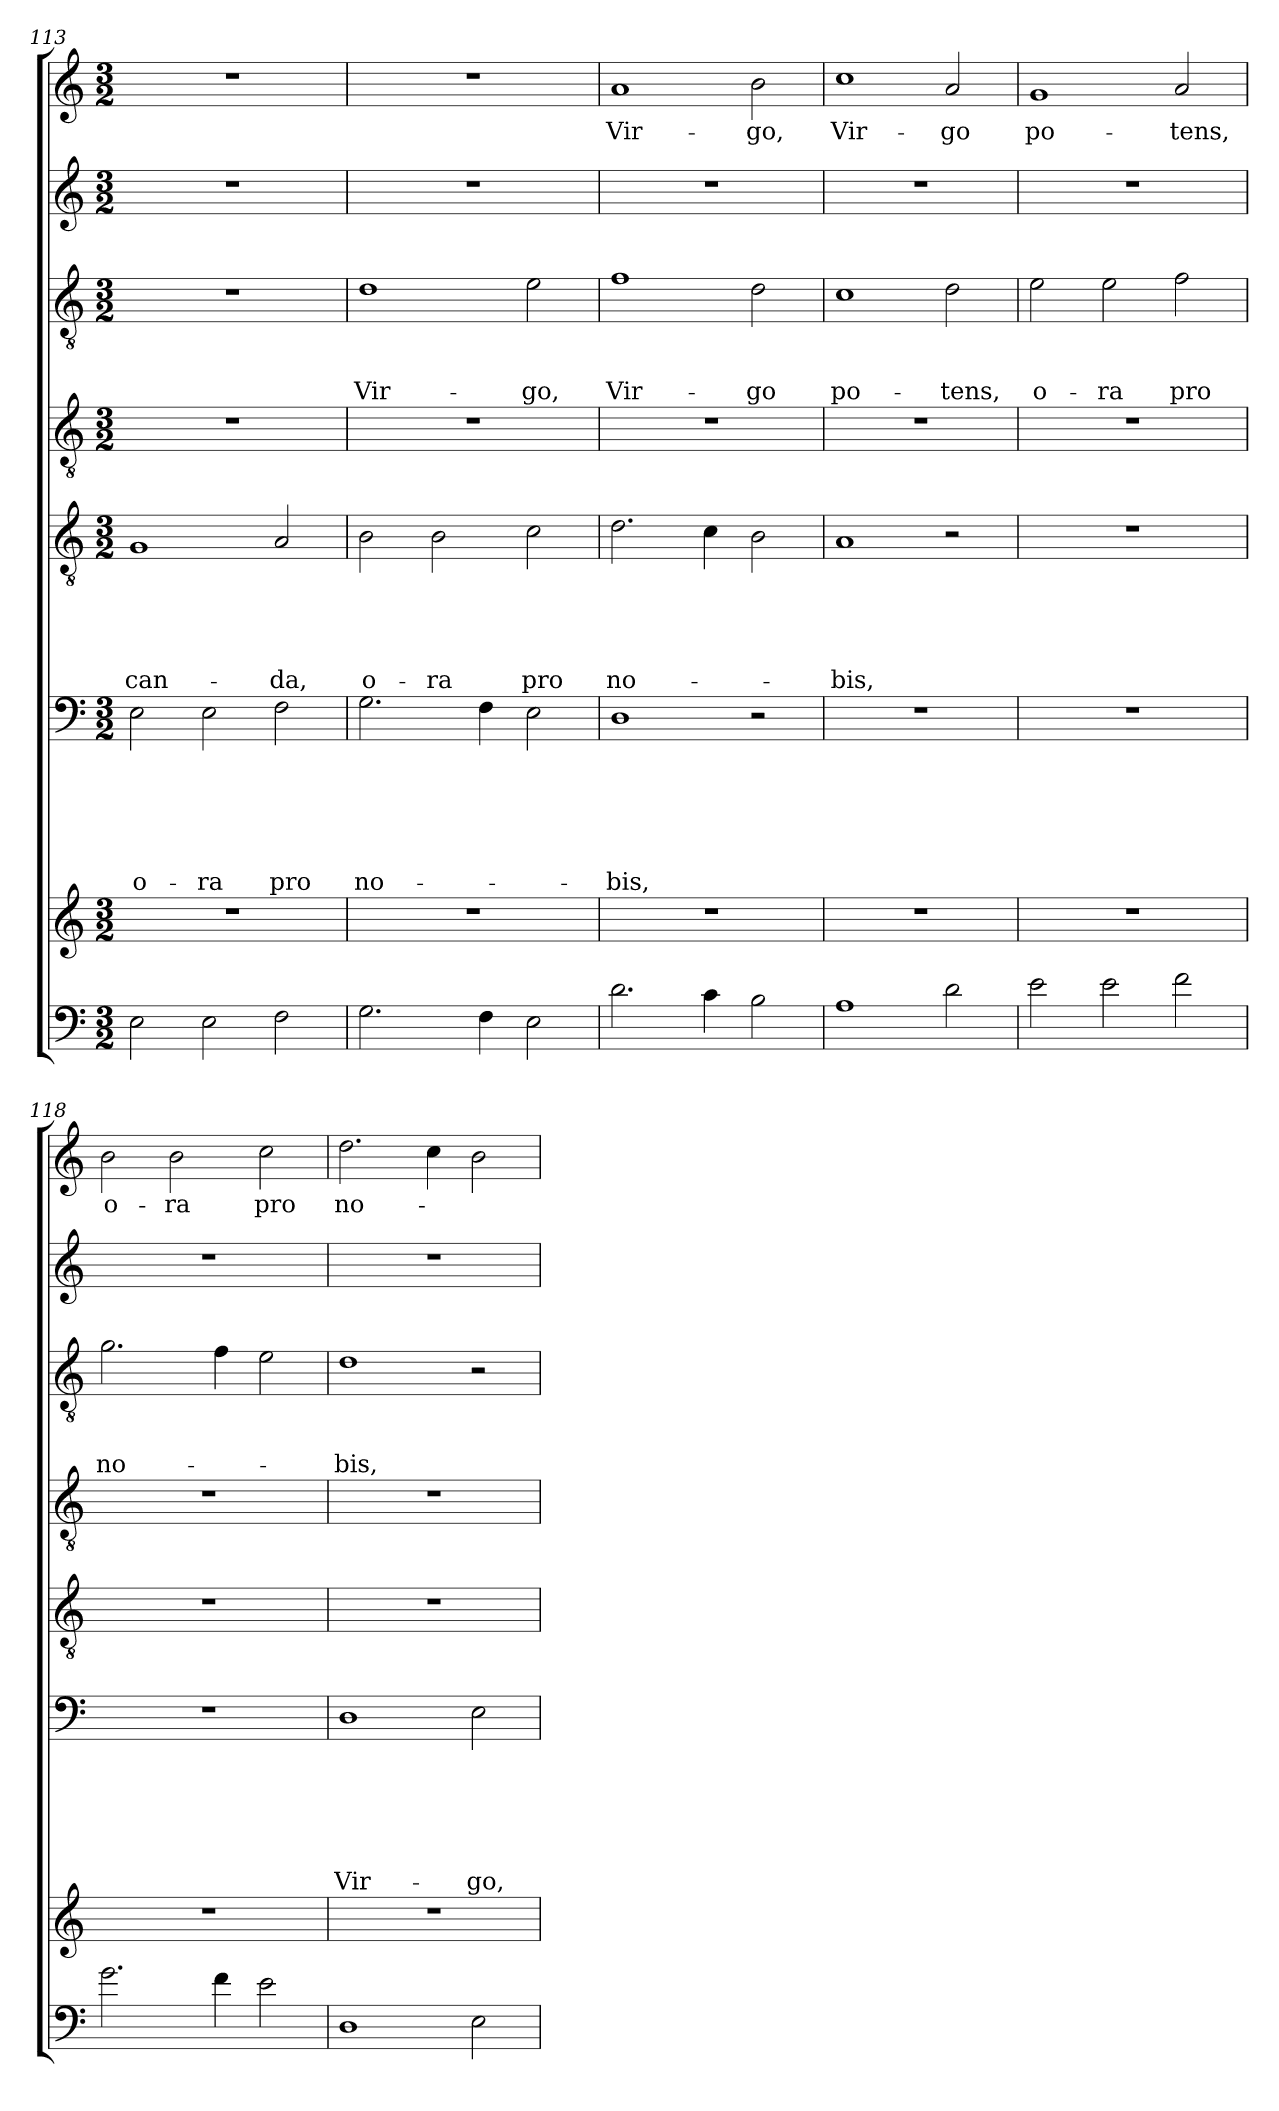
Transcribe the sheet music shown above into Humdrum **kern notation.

**kern	**kern	**kern	**text	**text	**text	**text	**text	**text	**kern	**text	**text	**text	**text	**text	**kern	**kern	**text	**text	**text	**kern	**kern	**text
*part8	*part7	*part6	*part6	*part6	*part6	*part6	*part6	*part6	*part5	*part5	*part5	*part5	*part5	*part5	*part4	*part3	*part3	*part3	*part3	*part2	*part1	*part1
*staff8	*staff7	*staff6	*staff6	*staff6	*staff6	*staff6	*staff6	*staff6	*staff5	*staff5	*staff5	*staff5	*staff5	*staff5	*staff4	*staff3	*staff3	*staff3	*staff3	*staff2	*staff1	*staff1
*clefF4	*clefG2	*clefF4	*	*	*	*	*	*	*clefGv2	*	*	*	*	*	*clefGv2	*clefGv2	*	*	*	*clefG2	*clefG2	*
*k[]	*k[]	*k[]	*	*	*	*	*	*	*k[]	*	*	*	*	*	*k[]	*k[]	*	*	*	*k[]	*k[]	*
*C:	*C:	*C:	*	*	*	*	*	*	*C:	*	*	*	*	*	*C:	*C:	*	*	*	*C:	*C:	*
*M3/2	*M3/2	*M3/2	*	*	*	*	*	*	*M3/2	*	*	*	*	*	*M3/2	*M3/2	*	*	*	*M3/2	*M3/2	*
=113	=113	=113	=113	=113	=113	=113	=113	=113	=113	=113	=113	=113	=113	=113	=113	=113	=113	=113	=113	=113	=113	=113
!	!	!	!	!	!	!	!	!LO:LY:b	!	!	!	!	!	!LO:LY:b	!	!	!	!	!	!	!	!
2E\	1.r	2E\	.	.	.	.	.	o-	1G	.	.	.	.	-can-	1.r	1.r	.	.	.	1.r	1.r	.
!	!	!	!	!	!	!	!	!LO:LY:b	!	!	!	!	!	!	!	!	!	!	!	!	!	!
2E\	.	2E\	.	.	.	.	.	-ra	.	.	.	.	.	.	.	.	.	.	.	.	.	.
!	!	!	!	!	!	!	!	!LO:LY:b	!	!	!	!	!	!LO:LY:b	!	!	!	!	!	!	!	!
2F\	.	2F\	.	.	.	.	.	pro	2A/	.	.	.	.	-da,	.	.	.	.	.	.	.	.
!!LO:PB:g=z
=114	=114	=114	=114	=114	=114	=114	=114	=114	=114	=114	=114	=114	=114	=114	=114	=114	=114	=114	=114	=114	=114	=114
!	!	!	!	!	!	!	!	!LO:LY:b	!	!	!	!	!	!LO:LY:b	!	!	!	!	!LO:LY:b	!	!	!
2.G\	1.r	2.G\	.	.	.	.	.	no-	2B\	.	.	.	.	o-	1.r	1d	.	.	Vir-	1.r	1.r	.
!	!	!	!	!	!	!	!	!	!	!	!	!	!	!LO:LY:b	!	!	!	!	!	!	!	!
.	.	.	.	.	.	.	.	.	2B\	.	.	.	.	-ra	.	.	.	.	.	.	.	.
4F\	.	4F\	.	.	.	.	.	.	.	.	.	.	.	.	.	.	.	.	.	.	.	.
!	!	!	!	!	!	!	!	!	!	!	!	!	!	!LO:LY:b	!	!	!	!	!LO:LY:b	!	!	!
2E\	.	2E\	.	.	.	.	.	.	2c\	.	.	.	.	pro	.	2e\	.	.	-go,	.	.	.
=115	=115	=115	=115	=115	=115	=115	=115	=115	=115	=115	=115	=115	=115	=115	=115	=115	=115	=115	=115	=115	=115	=115
!	!	!	!	!	!	!	!	!LO:LY:b	!	!	!	!	!	!LO:LY:b	!	!	!	!	!LO:LY:b	!	!	!LO:LY:b
2.d\	1.r	1D	.	.	.	.	.	-bis,	2.d\	.	.	.	.	no-	1.r	1f	.	.	Vir-	1.r	1a	Vir-
4c\	.	.	.	.	.	.	.	.	4c\	.	.	.	.	.	.	.	.	.	.	.	.	.
!	!	!	!	!	!	!	!	!	!	!	!	!	!	!	!	!	!	!	!LO:LY:b	!	!	!LO:LY:b
2B\	.	2r	.	.	.	.	.	.	2B\	.	.	.	.	.	.	2d\	.	.	-go	.	2b\	-go,
=116	=116	=116	=116	=116	=116	=116	=116	=116	=116	=116	=116	=116	=116	=116	=116	=116	=116	=116	=116	=116	=116	=116
!	!	!	!	!	!	!	!	!	!	!	!	!	!	!LO:LY:b	!	!	!	!	!LO:LY:b	!	!	!LO:LY:b
1A	1.r	1.r	.	.	.	.	.	.	1A	.	.	.	.	-bis,	1.r	1c	.	.	po-	1.r	1cc	Vir-
!	!	!	!	!	!	!	!	!	!	!	!	!	!	!	!	!	!	!	!LO:LY:b	!	!	!LO:LY:b
2d\	.	.	.	.	.	.	.	.	2r	.	.	.	.	.	.	2d\	.	.	-tens,	.	2a/	-go
=117	=117	=117	=117	=117	=117	=117	=117	=117	=117	=117	=117	=117	=117	=117	=117	=117	=117	=117	=117	=117	=117	=117
!	!	!	!	!	!	!	!	!	!	!	!	!	!	!	!	!	!	!	!LO:LY:b	!	!	!LO:LY:b
2e\	1.r	1.r	.	.	.	.	.	.	1.r	.	.	.	.	.	1.r	2e\	.	.	o-	1.r	1g	po-
!	!	!	!	!	!	!	!	!	!	!	!	!	!	!	!	!	!	!	!LO:LY:b	!	!	!
2e\	.	.	.	.	.	.	.	.	.	.	.	.	.	.	.	2e\	.	.	-ra	.	.	.
!	!	!	!	!	!	!	!	!	!	!	!	!	!	!	!	!	!	!	!LO:LY:b	!	!	!LO:LY:b
2f\	.	.	.	.	.	.	.	.	.	.	.	.	.	.	.	2f\	.	.	pro	.	2a/	-tens,
=118	=118	=118	=118	=118	=118	=118	=118	=118	=118	=118	=118	=118	=118	=118	=118	=118	=118	=118	=118	=118	=118	=118
!	!	!	!	!	!	!	!	!	!	!	!	!	!	!	!	!	!	!	!LO:LY:b	!	!	!LO:LY:b
2.g\	1.r	1.r	.	.	.	.	.	.	1.r	.	.	.	.	.	1.r	2.g\	.	.	no-	1.r	2b\	o-
!	!	!	!	!	!	!	!	!	!	!	!	!	!	!	!	!	!	!	!	!	!	!LO:LY:b
.	.	.	.	.	.	.	.	.	.	.	.	.	.	.	.	.	.	.	.	.	2b\	-ra
4f\	.	.	.	.	.	.	.	.	.	.	.	.	.	.	.	4f\	.	.	.	.	.	.
!	!	!	!	!	!	!	!	!	!	!	!	!	!	!	!	!	!	!	!	!	!	!LO:LY:b
2e\	.	.	.	.	.	.	.	.	.	.	.	.	.	.	.	2e\	.	.	.	.	2cc\	pro
=119	=119	=119	=119	=119	=119	=119	=119	=119	=119	=119	=119	=119	=119	=119	=119	=119	=119	=119	=119	=119	=119	=119
!	!	!	!	!	!	!	!	!LO:LY:b	!	!	!	!	!	!	!	!	!	!	!LO:LY:b	!	!	!LO:LY:b
1D	1.r	1D	.	.	.	.	.	Vir-	1.r	.	.	.	.	.	1.r	1d	.	.	-bis,	1.r	2.dd\	no-
.	.	.	.	.	.	.	.	.	.	.	.	.	.	.	.	.	.	.	.	.	4cc\	.
!	!	!	!	!	!	!	!	!LO:LY:b	!	!	!	!	!	!	!	!	!	!	!	!	!	!
2E\	.	2E\	.	.	.	.	.	-go,	.	.	.	.	.	.	.	2r	.	.	.	.	2b\	.
=	=	=	=	=	=	=	=	=	=	=	=	=	=	=	=	=	=	=	=	=	=	=
*-	*-	*-	*-	*-	*-	*-	*-	*-	*-	*-	*-	*-	*-	*-	*-	*-	*-	*-	*-	*-	*-	*-
